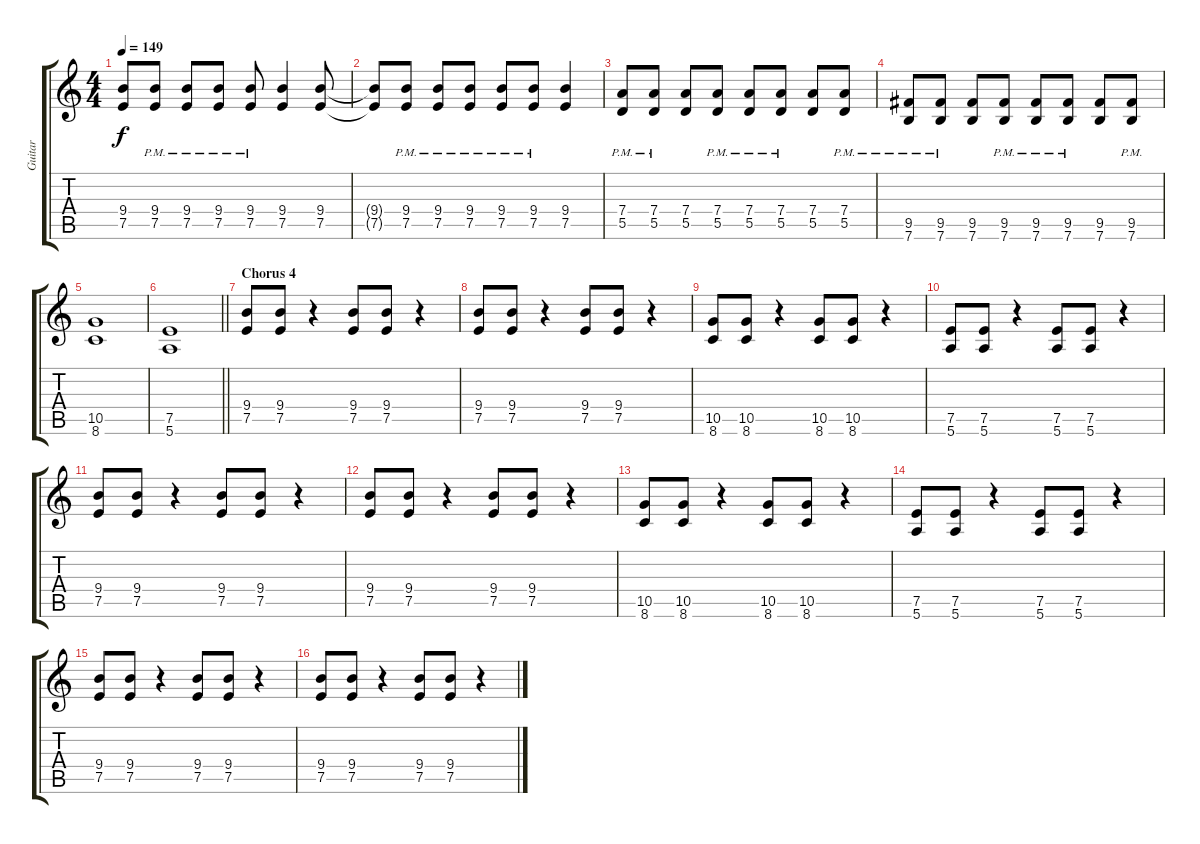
\track ("Guitar" "Guitar") {instrument overdrivenguitar}
\staff {score tabs}
\tuning (E4 B3 G3 D3 A2 E2) {hide}
\ts (4 4)
\tempo 149
\clef g2
\ks c
(9.4 7.5).8{dy f} (9.4{pm} 7.5).8 (9.4{pm} 7.5).8 (9.4{pm} 7.5).8 (9.4{pm} 7.5).8 (9.4 7.5).4 (9.4 7.5).8 |
(9.4{t} 7.5{t}).8 (9.4{pm} 7.5).8 (9.4{pm} 7.5).8 (9.4{pm} 7.5).8 (9.4{pm} 7.5).8 (9.4{pm} 7.5).8 (9.4 7.5).4 |
(7.4{pm} 5.5{pm}).8 (7.4{pm} 5.5{pm}).8 (7.4 5.5).8 (7.4{pm} 5.5{pm}).8 (7.4{pm} 5.5{pm}).8 (7.4{pm} 5.5{pm}).8 (7.4 5.5).8 (7.4{pm} 5.5{pm}).8 |
(9.5{pm} 7.6).8 (9.5{pm} 7.6).8 (9.5 7.6).8 (9.5{pm} 7.6).8 (9.5{pm} 7.6).8 (9.5{pm} 7.6).8 (9.5 7.6).8 (9.5{pm} 7.6).8 |
(10.5 8.6).1 |
\barLineRight lightlight
(7.5 5.6).1 |
\section ("" "Chorus 4")
(9.4 7.5).8 (9.4 7.5).8 r.4 (9.4 7.5).8 (9.4 7.5).8 r.4 |
(9.4 7.5).8 (9.4 7.5).8 r.4 (9.4 7.5).8 (9.4 7.5).8 r.4 |
(10.5 8.6).8 (10.5 8.6).8 r.4 (10.5 8.6).8 (10.5 8.6).8 r.4 |
(7.5 5.6).8 (7.5 5.6).8 r.4 (7.5 5.6).8 (7.5 5.6).8 r.4 |
(9.4 7.5).8 (9.4 7.5).8 r.4 (9.4 7.5).8 (9.4 7.5).8 r.4 |
(9.4 7.5).8 (9.4 7.5).8 r.4 (9.4 7.5).8 (9.4 7.5).8 r.4 |
(10.5 8.6).8 (10.5 8.6).8 r.4 (10.5 8.6).8 (10.5 8.6).8 r.4 |
(7.5 5.6).8 (7.5 5.6).8 r.4 (7.5 5.6).8 (7.5 5.6).8 r.4 |
(9.4 7.5).8 (9.4 7.5).8 r.4 (9.4 7.5).8 (9.4 7.5).8 r.4 |
(9.4 7.5).8 (9.4 7.5).8 r.4 (9.4 7.5).8 (9.4 7.5).8 r.4
